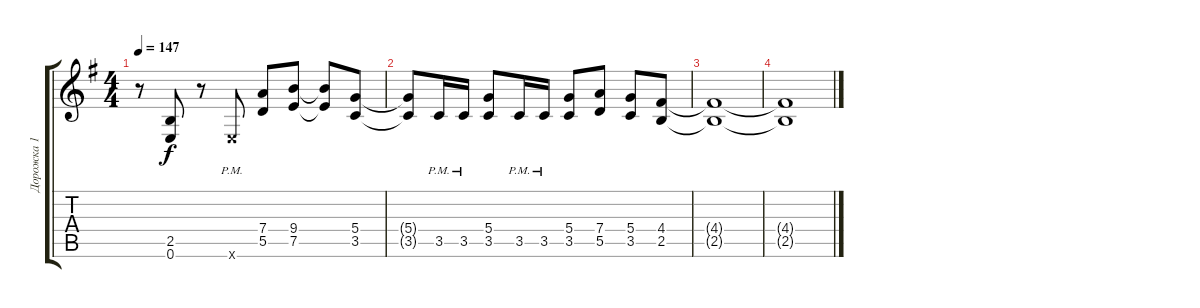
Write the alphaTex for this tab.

\track ("Дорожка 1" "Дорожка 1") {instrument overdrivenguitar}
\staff {score tabs}
\tuning (E4 B3 G3 D3 A2 E2) {hide}
\ts (4 4)
\tempo 147
\clef g2
\ks eminor
r.8{dy f} (2.5 0.6).8 r.8 0.6{pm x}.8 (7.4 5.5).8 (9.4 7.5).8 (9.4{t} 7.5{t}).8 (5.4 3.5).8 |
(5.4{t} 3.5{t}).8 3.5{pm}.16 3.5{pm}.16 (5.4 3.5).8 3.5{pm}.16 3.5{pm}.16 (5.4 3.5).8 (7.4 5.5).8 (5.4 3.5).8 (4.4 2.5).8 |
(4.4{t} 2.5{t}).1 |
(4.4{t} 2.5{t}).1
